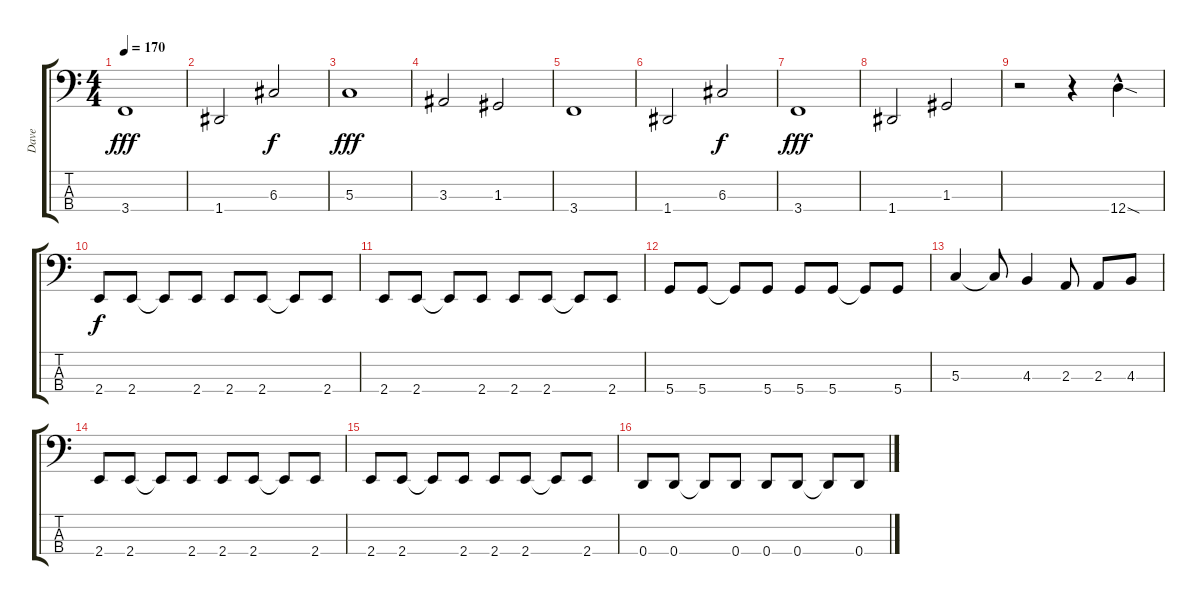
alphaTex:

\track ("Dave" "Dave") {instrument electricbasspick}
\staff {score tabs}
\tuning (F2 C2 G1 D1) {hide}
\ts (4 4)
\tempo 170
\clef f4
\ks c
3.4.1{dy fff} |
1.4.2 6.3.2{dy f} |
5.3.1{dy fff} |
3.3.2 1.3.2 |
3.4.1 |
1.4.2 6.3.2{dy f} |
3.4.1{dy fff} |
1.4.2 1.3.2 |
r.2 r.4 12.4{sod hac}.4 |
2.4.8{dy f} 2.4.8 2.4{t}.8 2.4.8 2.4.8 2.4.8 2.4{t}.8 2.4.8 |
2.4.8 2.4.8 2.4{t}.8 2.4.8 2.4.8 2.4.8 2.4{t}.8 2.4.8 |
5.4.8 5.4.8 5.4{t}.8 5.4.8 5.4.8 5.4.8 5.4{t}.8 5.4.8 |
5.3.4 5.3{t}.8 4.3.4 2.3.8 2.3.8 4.3.8 |
2.4.8 2.4.8 2.4{t}.8 2.4.8 2.4.8 2.4.8 2.4{t}.8 2.4.8 |
2.4.8 2.4.8 2.4{t}.8 2.4.8 2.4.8 2.4.8 2.4{t}.8 2.4.8 |
0.4.8 0.4.8 0.4{t}.8 0.4.8 0.4.8 0.4.8 0.4{t}.8 0.4.8
